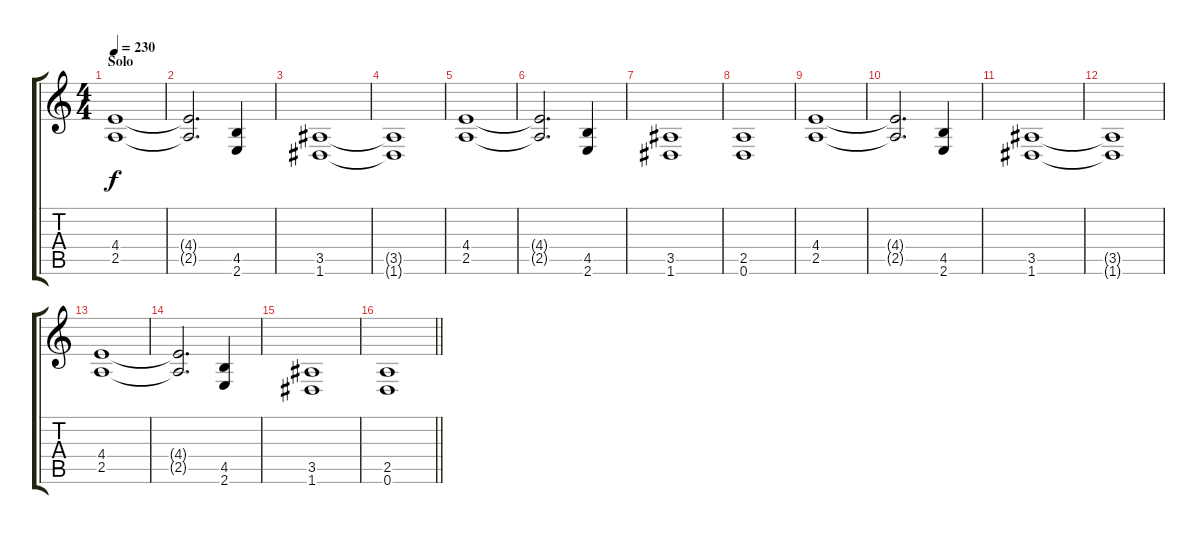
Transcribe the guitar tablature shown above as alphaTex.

\track "" {instrument overdrivenguitar}
\staff {score tabs}
\tuning (D4 A3 F3 C3 G2 D2) {hide}
\ts (4 4)
\section ("" "Solo")
\tempo 230
\clef g2
\ks c
(4.4 2.5).1{dy f} |
(4.4{t} 2.5{t}).2{d} (4.5 2.6).4 |
(3.5 1.6).1 |
(3.5{t} 1.6{t}).1 |
(4.4 2.5).1 |
(4.4{t} 2.5{t}).2{d} (4.5 2.6).4 |
(3.5 1.6).1 |
(2.5 0.6).1 |
(4.4 2.5).1 |
(4.4{t} 2.5{t}).2{d} (4.5 2.6).4 |
(3.5 1.6).1 |
(3.5{t} 1.6{t}).1 |
(4.4 2.5).1 |
(4.4{t} 2.5{t}).2{d} (4.5 2.6).4 |
(3.5 1.6).1 |
\barLineRight lightlight
(2.5 0.6).1
